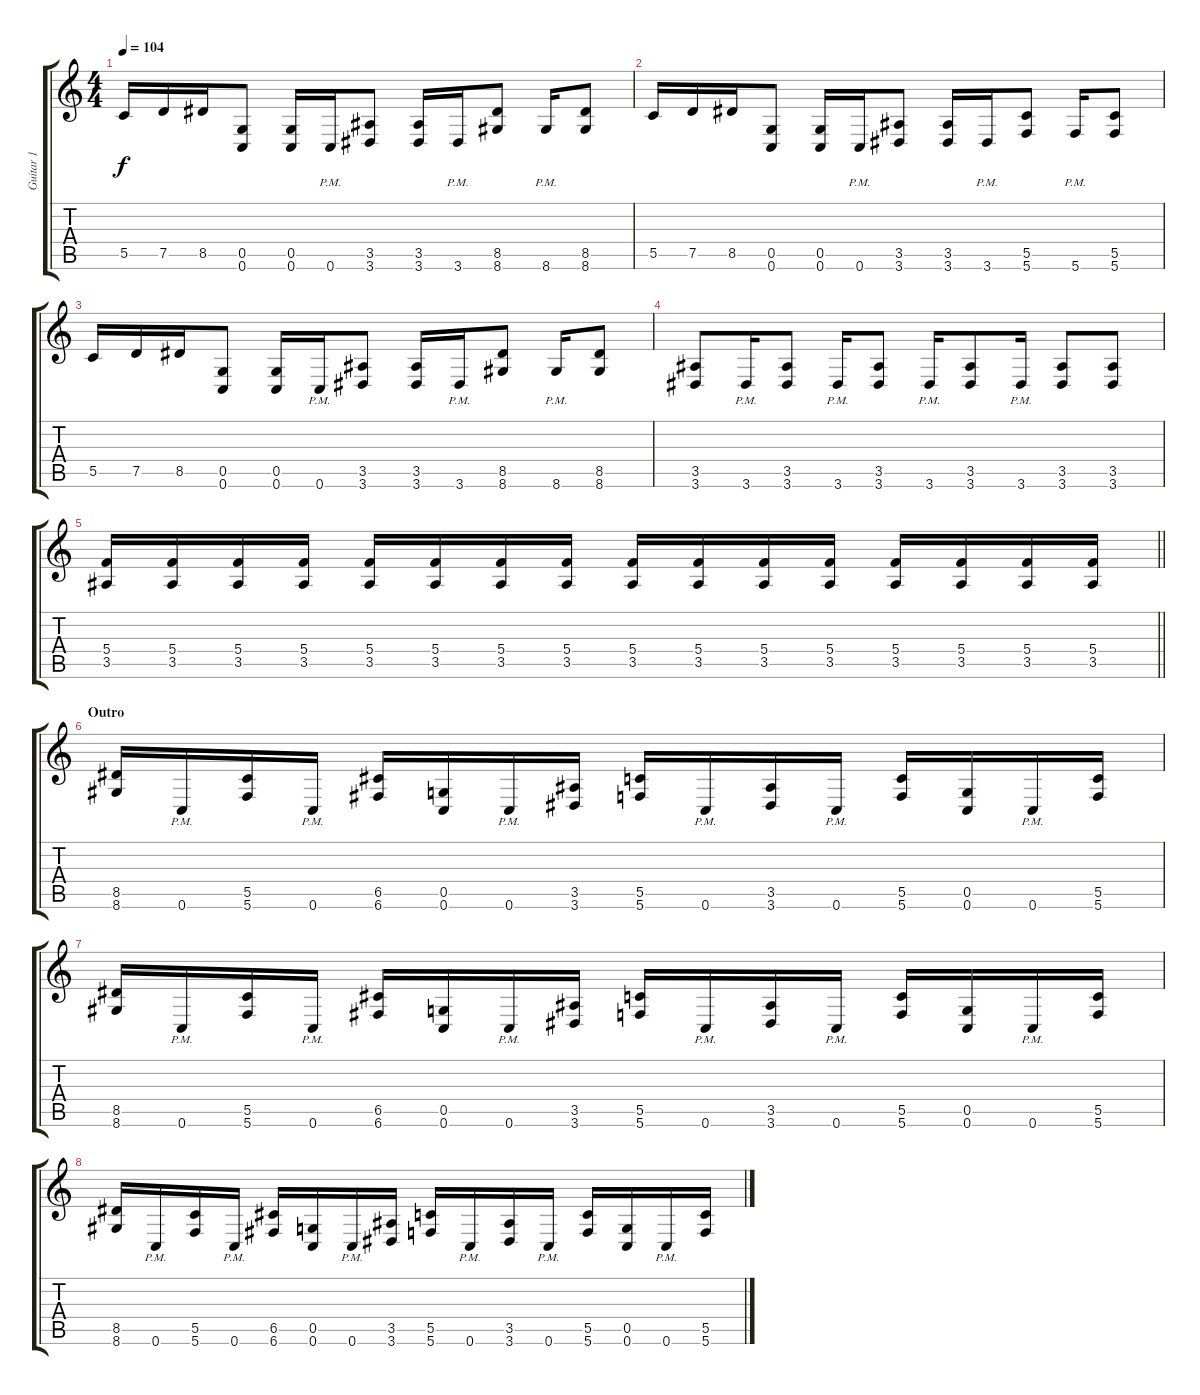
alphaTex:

\track ("Guitar 1" "Guitar 1") {instrument distortionguitar}
\staff {score tabs}
\tuning (D4 A3 F3 C3 G2 C2) {hide}
\ts (4 4)
\tempo 104
\clef g2
\ks c
5.5.16{dy f} 7.5.16 8.5.16 (0.5 0.6).8 (0.5 0.6).16 0.6{pm}.16 (3.5 3.6).8 (3.5 3.6).16 3.6{pm}.16 (8.5 8.6).8 8.6{pm}.16 (8.5 8.6).8 |
5.5.16 7.5.16 8.5.16 (0.5 0.6).8 (0.5 0.6).16 0.6{pm}.16 (3.5 3.6).8 (3.5 3.6).16 3.6{pm}.16 (5.5 5.6).8 5.6{pm}.16 (5.5 5.6).8 |
5.5.16 7.5.16 8.5.16 (0.5 0.6).8 (0.5 0.6).16 0.6{pm}.16 (3.5 3.6).8 (3.5 3.6).16 3.6{pm}.16 (8.5 8.6).8 8.6{pm}.16 (8.5 8.6).8 |
(3.5 3.6).8 3.6{pm}.16 (3.5 3.6).8 3.6{pm}.16 (3.5 3.6).8 3.6{pm}.16 (3.5 3.6).8 3.6{pm}.16 (3.5 3.6).8 (3.5 3.6).8 |
\barLineRight lightlight
(5.4 3.5).16 (5.4 3.5).16 (5.4 3.5).16 (5.4 3.5).16 (5.4 3.5).16 (5.4 3.5).16 (5.4 3.5).16 (5.4 3.5).16 (5.4 3.5).16 (5.4 3.5).16 (5.4 3.5).16 (5.4 3.5).16 (5.4 3.5).16 (5.4 3.5).16 (5.4 3.5).16 (5.4 3.5).16 |
\section ("" "Outro")
(8.5 8.6).16 0.6{pm}.16 (5.5 5.6).16 0.6{pm}.16 (6.5 6.6).16 (0.5 0.6).16 0.6{pm}.16 (3.5 3.6).16 (5.5 5.6).16 0.6{pm}.16 (3.5 3.6).16 0.6{pm}.16 (5.5 5.6).16 (0.5 0.6).16 0.6{pm}.16 (5.5 5.6).16 |
(8.5 8.6).16 0.6{pm}.16 (5.5 5.6).16 0.6{pm}.16 (6.5 6.6).16 (0.5 0.6).16 0.6{pm}.16 (3.5 3.6).16 (5.5 5.6).16 0.6{pm}.16 (3.5 3.6).16 0.6{pm}.16 (5.5 5.6).16 (0.5 0.6).16 0.6{pm}.16 (5.5 5.6).16 |
(8.5 8.6).16 0.6{pm}.16 (5.5 5.6).16 0.6{pm}.16 (6.5 6.6).16 (0.5 0.6).16 0.6{pm}.16 (3.5 3.6).16 (5.5 5.6).16 0.6{pm}.16 (3.5 3.6).16 0.6{pm}.16 (5.5 5.6).16 (0.5 0.6).16 0.6{pm}.16 (5.5 5.6).16
